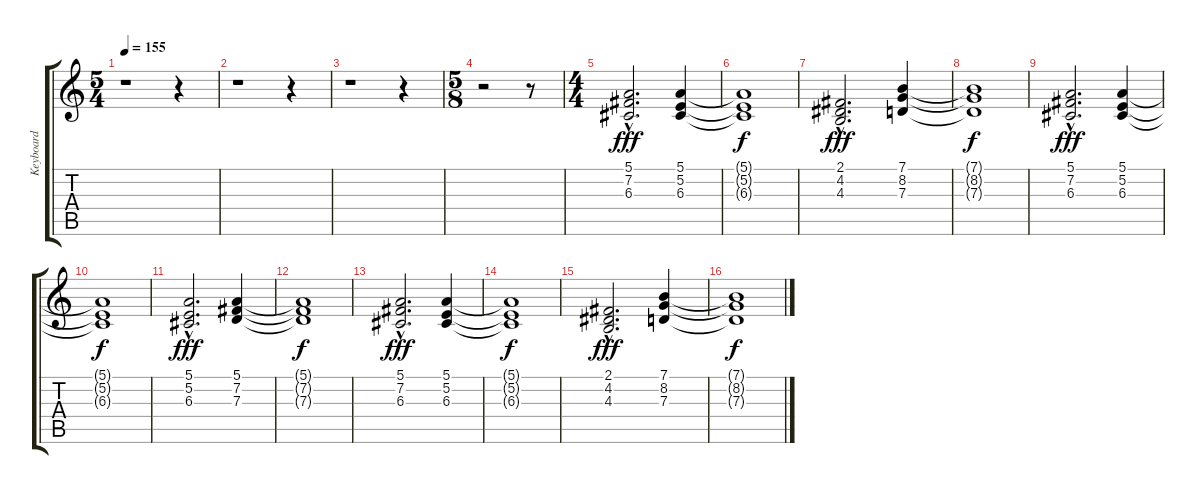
\track ("Keyboard" "Keyboard") {instrument stringensemble1}
\staff {score tabs}
\tuning (E4 B3 G3 D3 A2 E2) {hide}
\ts (5 4)
\tempo 155
\clef g2
\ks c
r.1{dy fff} r.4 |
r.1 r.4 |
r.1 r.4 |
\ts (5 8)
r.2 r.8 |
\ts (4 4)
(5.1{hac} 7.2{hac} 6.3{hac}).2{d volume 9 instrument churchorgan} (5.1 5.2 6.3).4 |
(5.1{t} 5.2{t} 6.3{t}).1{dy f} |
(2.1{hac} 4.2{hac} 4.3{hac}).2{d dy fff} (7.1 8.2 7.3).4 |
(7.1{t} 8.2{t} 7.3{t}).1{dy f} |
(5.1{hac} 7.2{hac} 6.3{hac}).2{d dy fff} (5.1 5.2 6.3).4 |
(5.1{t} 5.2{t} 6.3{t}).1{dy f} |
(5.1{hac} 5.2{hac} 6.3{hac}).2{d dy fff} (5.1 7.2 7.3).4 |
(5.1{t} 7.2{t} 7.3{t}).1{dy f} |
(5.1{hac} 7.2{hac} 6.3{hac}).2{d dy fff} (5.1 5.2 6.3).4 |
(5.1{t} 5.2{t} 6.3{t}).1{dy f} |
(2.1{hac} 4.2{hac} 4.3{hac}).2{d dy fff} (7.1 8.2 7.3).4 |
(7.1{t} 8.2{t} 7.3{t}).1{dy f}
